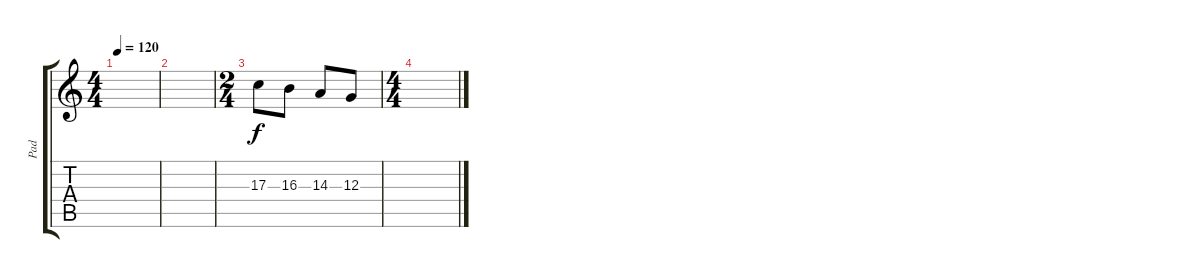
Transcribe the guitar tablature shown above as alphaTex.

\track ("Pad" "Pad") {instrument synthvoice}
\staff {score tabs}
\tuning (E4 B3 G3 D3 A2 E2) {hide}
\ts (4 4)
\tempo 120
\clef g2
\ks c
|
|
\ts (2 4)
17.3.8 16.3.8 14.3.8 12.3.8 |
\ts (4 4)
